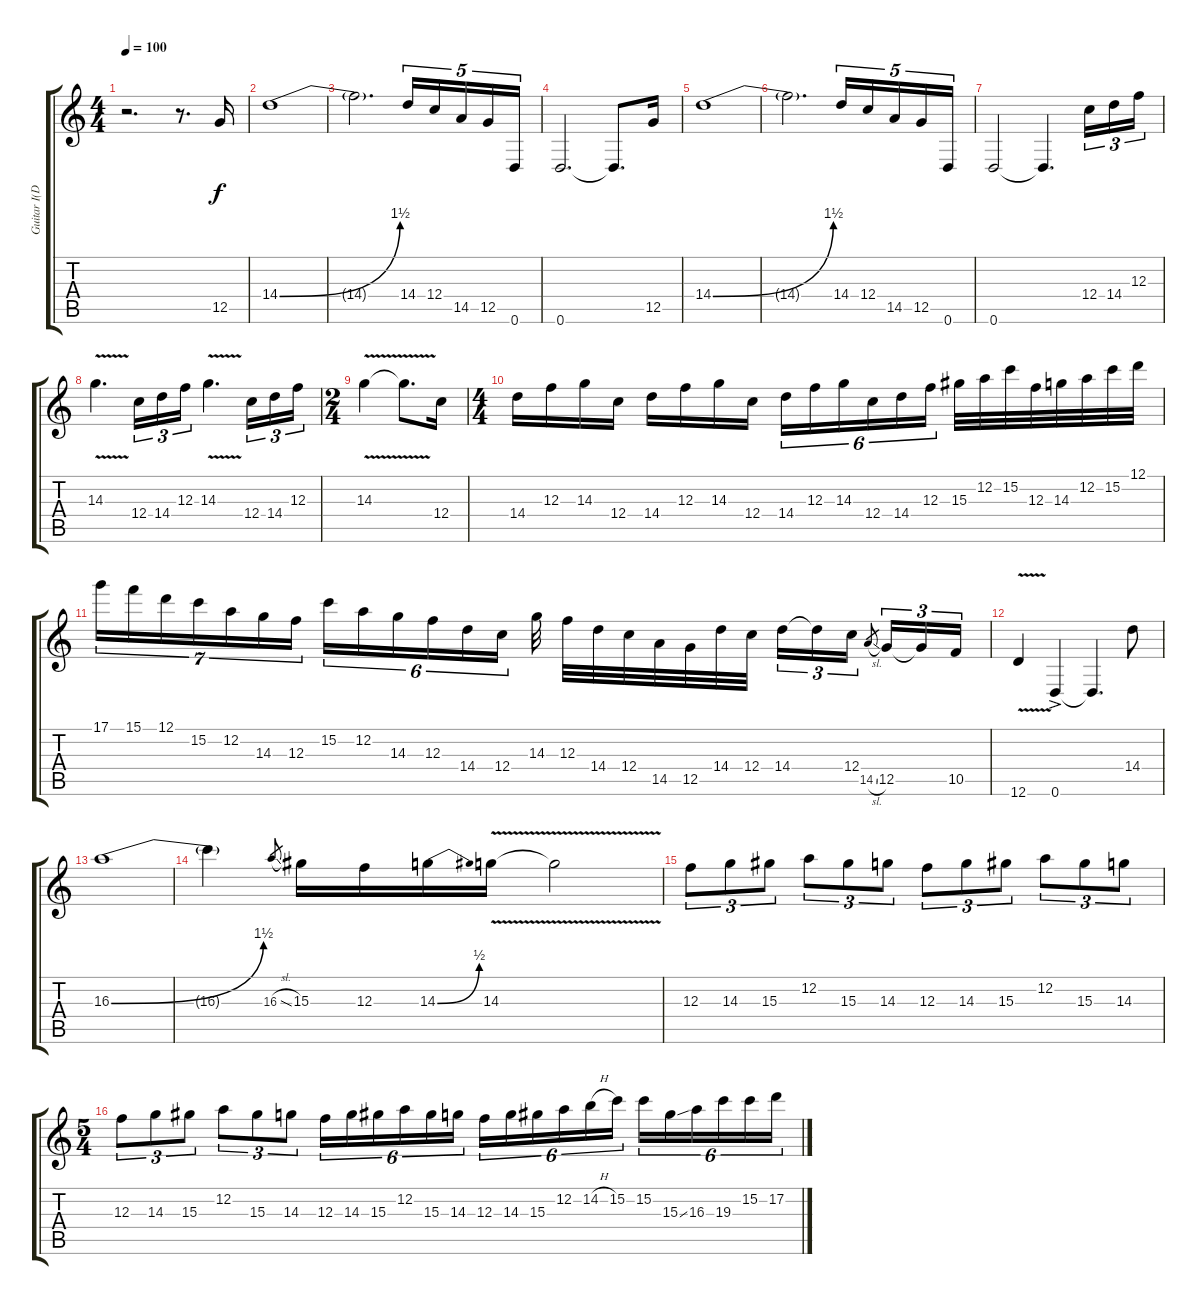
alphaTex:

\track ("Guitar I(Distortion+Octaver)" "Guitar I(D") {instrument distortionguitar}
\staff {score tabs}
\tuning (D4 A3 F3 C3 G2 D2) {hide}
\ts (4 4)
\tempo 100
\clef g2
\ks c
r.2{d dy f instrument distortionguitar} r.8{d} 12.5.16 |
14.4{be (bend 0 0 60 6)}.1 |
14.4{t}.2{d} 14.4.16{tu (5 4)} 12.4.16{tu (5 4)} 14.5.16{tu (5 4)} 12.5.16{tu (5 4)} 0.6.16{tu (5 4)} |
0.6.2{d} 0.6{t}.8{d} 12.5.16 |
14.4{be (bend 0 0 60 6)}.1 |
14.4{t}.2{d} 14.4.16{tu (5 4)} 12.4.16{tu (5 4)} 14.5.16{tu (5 4)} 12.5.16{tu (5 4)} 0.6.16{tu (5 4)} |
0.6.2 0.6{t}.4{d} 12.4.16{tu (3 2)} 14.4.16{tu (3 2)} 12.3.16{tu (3 2)} |
14.3{v}.4{d} 12.4.16{tu (3 2)} 14.4.16{tu (3 2)} 12.3.16{tu (3 2)} 14.3{v}.4{d} 12.4.16{tu (3 2)} 14.4.16{tu (3 2)} 12.3.16{tu (3 2)} |
\ts (2 4)
14.3{v}.4 14.3{v t}.8{d} 12.4.16 |
\ts (4 4)
14.4.16 12.3.16 14.3.16 12.4.16 14.4.16 12.3.16 14.3.16 12.4.16 14.4.16{tu (6 4)} 12.3.16{tu (6 4)} 14.3.16{tu (6 4)} 12.4.16{tu (6 4)} 14.4.16{tu (6 4)} 12.3.16{tu (6 4)} 15.3.32 12.2.32 15.2.32 12.3.32 14.3.32 12.2.32 15.2.32 12.1.32 |
17.1.16{tu (7 4)} 15.1.16{tu (7 4)} 12.1.16{tu (7 4)} 15.2.16{tu (7 4)} 12.2.16{tu (7 4)} 14.3.16{tu (7 4)} 12.3.16{tu (7 4)} 15.2.16{tu (6 4)} 12.2.16{tu (6 4)} 14.3.16{tu (6 4)} 12.3.16{tu (6 4)} 14.4.16{tu (6 4)} 12.4.16{tu (6 4)} 14.3.32 12.3.32 14.4.32 12.4.32 14.5.32 12.5.32 14.4.32 12.4.32 14.4.16{tu (3 2)} 14.4{t}.16{tu (3 2)} 12.4.16{tu (3 2)} 14.5{sl}.8{gr} 12.5.16{tu (3 2)} 12.5{t}.16{tu (3 2)} 10.5.16{tu (3 2)} |
12.6{v}.4 0.6{ac}.4 0.6{t}.4{d} 14.4.8 |
16.3{be (bend 0 0 60 6)}.1 |
16.3{t}.4 16.3{sl}.8{gr} 15.3.16 12.3.16 14.3{be (bend 0 0 60 2)}.16 14.3{v}.16 14.3{v t}.2 |
12.3.8{tu (3 2)} 14.3.8{tu (3 2)} 15.3.8{tu (3 2)} 12.2.8{tu (3 2)} 15.3.8{tu (3 2)} 14.3.8{tu (3 2)} 12.3.8{tu (3 2)} 14.3.8{tu (3 2)} 15.3.8{tu (3 2)} 12.2.8{tu (3 2)} 15.3.8{tu (3 2)} 14.3.8{tu (3 2)} |
\ts (5 4)
12.3.8{tu (3 2)} 14.3.8{tu (3 2)} 15.3.8{tu (3 2)} 12.2.8{tu (3 2)} 15.3.8{tu (3 2)} 14.3.8{tu (3 2)} 12.3.16{tu (6 4)} 14.3.16{tu (6 4)} 15.3.16{tu (6 4)} 12.2.16{tu (6 4)} 15.3.16{tu (6 4)} 14.3.16{tu (6 4)} 12.3.16{tu (6 4)} 14.3.16{tu (6 4)} 15.3.16{tu (6 4)} 12.2.16{tu (6 4)} 14.2{h}.16{tu (6 4)} 15.2.16{tu (6 4)} 15.2.16{tu (6 4)} 15.3{ss}.16{tu (6 4)} 16.3.16{tu (6 4)} 19.3.16{tu (6 4)} 15.2.16{tu (6 4)} 17.2.16{tu (6 4)}
